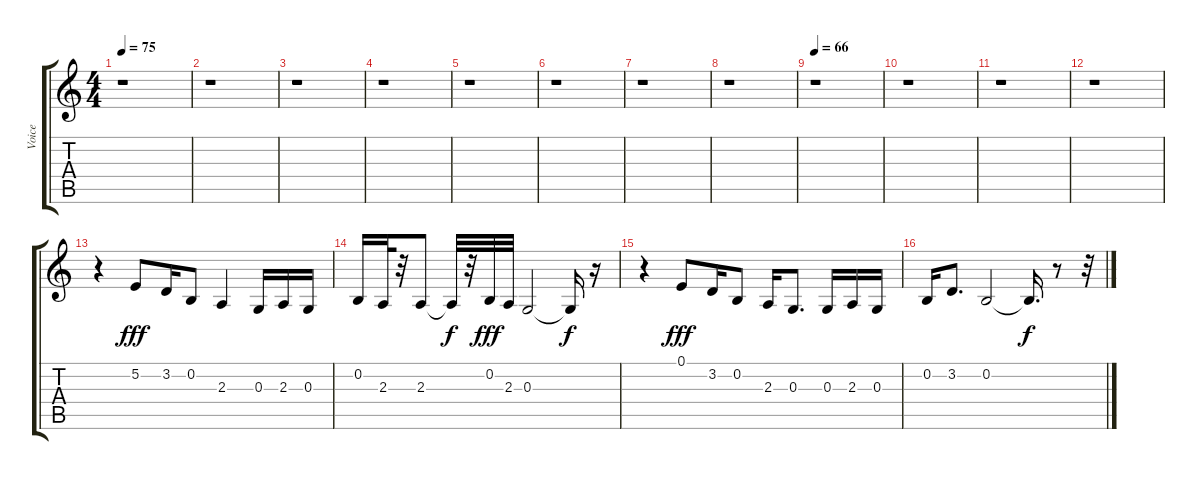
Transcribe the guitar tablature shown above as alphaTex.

\track ("Voice" "Voice") {instrument synthvoice}
\staff {score tabs}
\tuning (E4 B3 G3 D3 A2 E2) {hide}
\ts (4 4)
\tempo 75
\clef g2
\ks c
r.1{dy fff instrument synthvoice} |
r.1 |
r.1 |
r.1 |
r.1 |
r.1 |
r.1 |
r.1 |
\tempo 66
r.1 |
r.1 |
r.1 |
r.1 |
r.4 5.2.8 3.2.16 0.2.8 2.3.4 0.3.16 2.3.16 0.3.16 |
0.2.16 2.3.32 r.32 2.3.8 2.3{t}.32{dy f} r.32 0.2.32{dy fff} 2.3.32 0.3.2 0.3{t}.16{dy f} r.16 |
r.4 0.1.8{dy fff} 3.2.16 0.2.8 2.3.16 0.3.8{d} 0.3.16 2.3.16 0.3.16 |
0.2.16 3.2.8{d} 0.2.2 0.2{t}.16{d dy f} r.8 r.32
